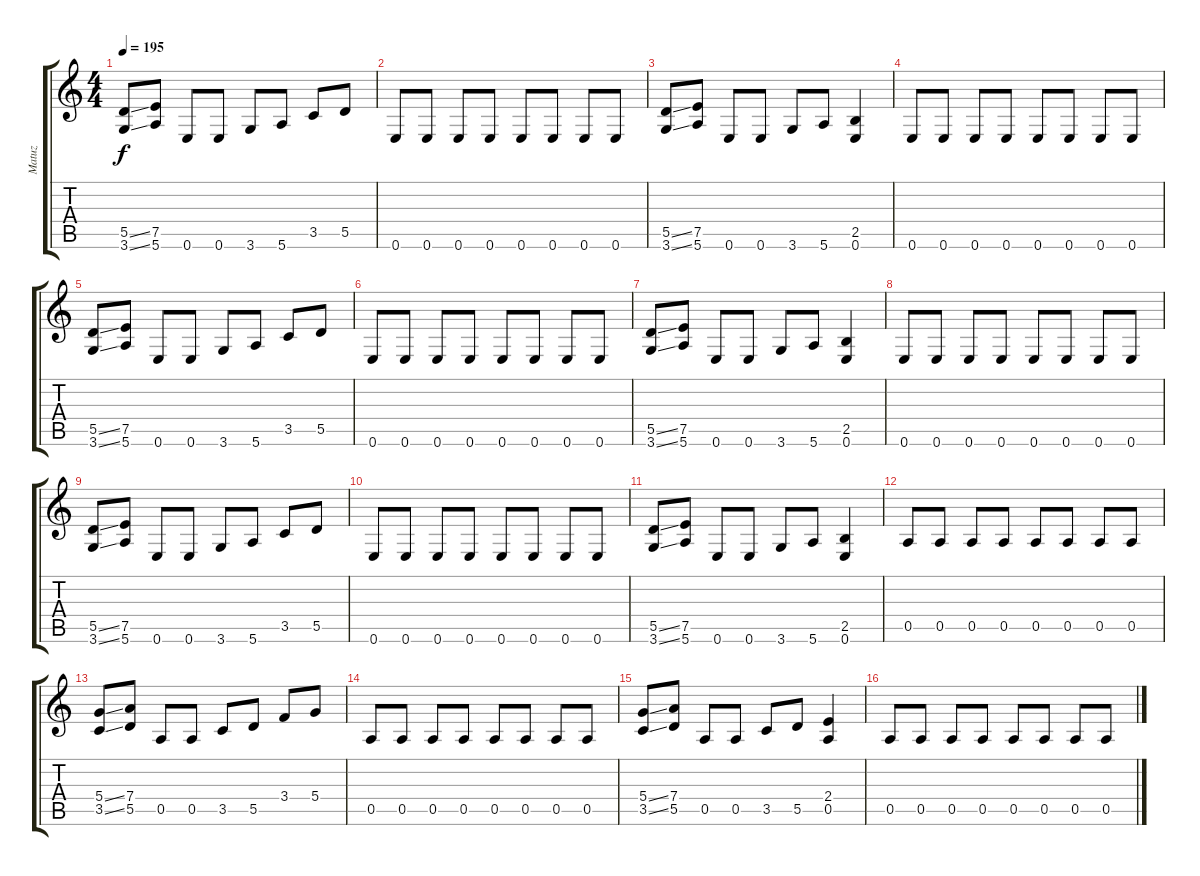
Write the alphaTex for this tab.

\track ("Matuz" "Matuz") {instrument overdrivenguitar}
\staff {score tabs}
\tuning (E4 B3 G3 D3 A2 E2) {hide}
\ts (4 4)
\tempo 195
\clef g2
\ks c
(5.5{ss} 3.6{ss}).8{dy f} (7.5 5.6).8 0.6.8 0.6.8 3.6.8 5.6.8 3.5.8 5.5.8 |
0.6.8 0.6.8 0.6.8 0.6.8 0.6.8 0.6.8 0.6.8 0.6.8 |
(5.5{ss} 3.6{ss}).8 (7.5 5.6).8 0.6.8 0.6.8 3.6.8 5.6.8 (2.5 0.6).4 |
0.6.8 0.6.8 0.6.8 0.6.8 0.6.8 0.6.8 0.6.8 0.6.8 |
(5.5{ss} 3.6{ss}).8 (7.5 5.6).8 0.6.8 0.6.8 3.6.8 5.6.8 3.5.8 5.5.8 |
0.6.8 0.6.8 0.6.8 0.6.8 0.6.8 0.6.8 0.6.8 0.6.8 |
(5.5{ss} 3.6{ss}).8 (7.5 5.6).8 0.6.8 0.6.8 3.6.8 5.6.8 (2.5 0.6).4 |
0.6.8 0.6.8 0.6.8 0.6.8 0.6.8 0.6.8 0.6.8 0.6.8 |
(5.5{ss} 3.6{ss}).8 (7.5 5.6).8 0.6.8 0.6.8 3.6.8 5.6.8 3.5.8 5.5.8 |
0.6.8 0.6.8 0.6.8 0.6.8 0.6.8 0.6.8 0.6.8 0.6.8 |
(5.5{ss} 3.6{ss}).8 (7.5 5.6).8 0.6.8 0.6.8 3.6.8 5.6.8 (2.5 0.6).4 |
0.5.8 0.5.8 0.5.8 0.5.8 0.5.8 0.5.8 0.5.8 0.5.8 |
(5.4{ss} 3.5{ss}).8 (7.4 5.5).8 0.5.8 0.5.8 3.5.8 5.5.8 3.4.8 5.4.8 |
0.5.8 0.5.8 0.5.8 0.5.8 0.5.8 0.5.8 0.5.8 0.5.8 |
(5.4{ss} 3.5{ss}).8 (7.4 5.5).8 0.5.8 0.5.8 3.5.8 5.5.8 (2.4 0.5).4 |
0.5.8 0.5.8 0.5.8 0.5.8 0.5.8 0.5.8 0.5.8 0.5.8
